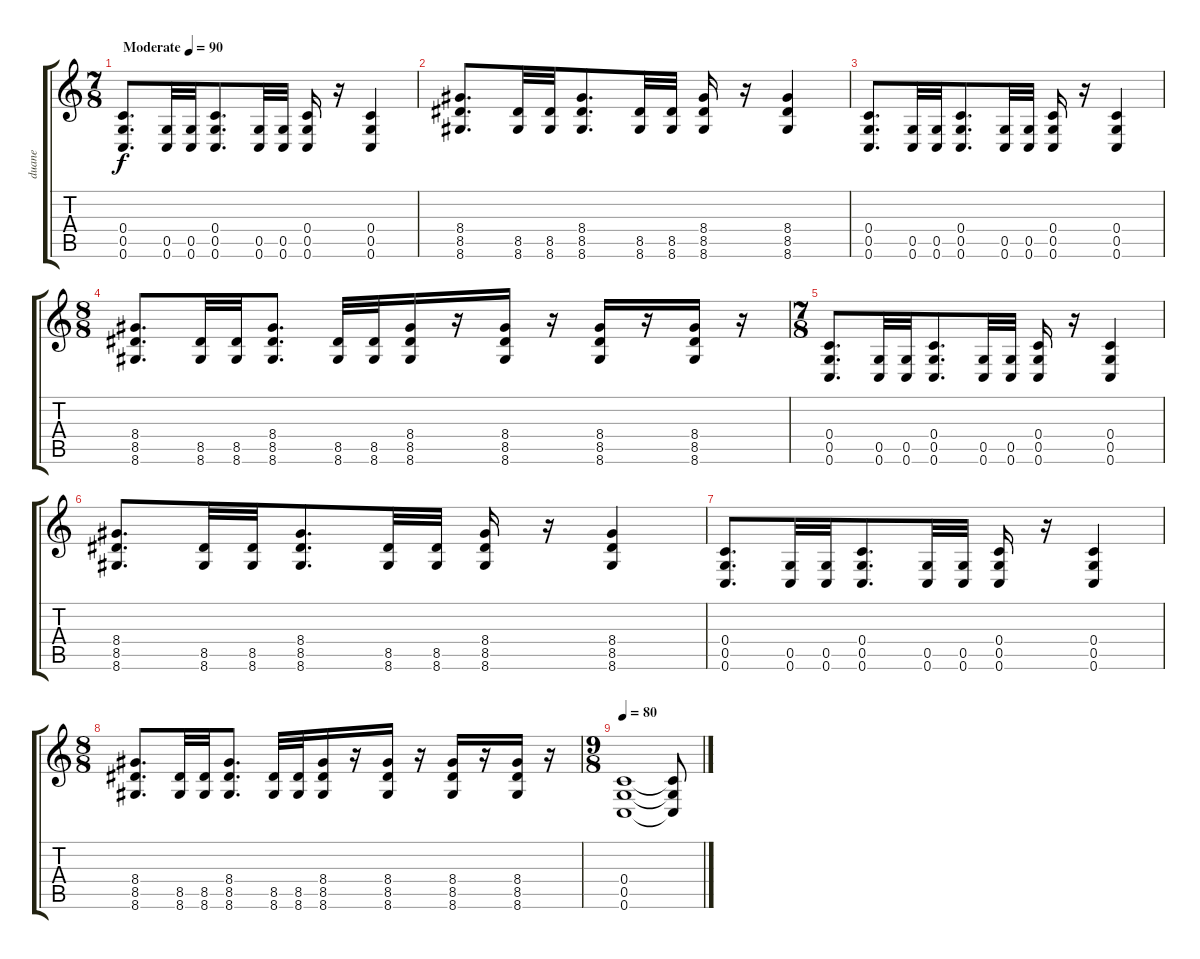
\track ("duane" "duane") {instrument distortionguitar}
\staff {score tabs}
\tuning (D4 A3 F3 C3 G2 C2) {hide}
\ts (7 8)
\tempo (90 "Moderate")
\clef g2
\ks c
(0.4 0.5 0.6).8{d dy f instrument distortionguitar} (0.5 0.6).32 (0.5 0.6).32 (0.4 0.5 0.6).8{d} (0.5 0.6).32 (0.5 0.6).32 (0.4 0.5 0.6).16 r.16 (0.4 0.5 0.6).4 |
(8.4 8.5 8.6).8{d} (8.5 8.6).32 (8.5 8.6).32 (8.4 8.5 8.6).8{d} (8.5 8.6).32 (8.5 8.6).32 (8.4 8.5 8.6).16 r.16 (8.4 8.5 8.6).4 |
(0.4 0.5 0.6).8{d} (0.5 0.6).32 (0.5 0.6).32 (0.4 0.5 0.6).8{d} (0.5 0.6).32 (0.5 0.6).32 (0.4 0.5 0.6).16 r.16 (0.4 0.5 0.6).4 |
\ts (8 8)
(8.4 8.5 8.6).8{d} (8.5 8.6).32 (8.5 8.6).32 (8.4 8.5 8.6).8{d} (8.5 8.6).32 (8.5 8.6).32 (8.4 8.5 8.6).16 r.16 (8.4 8.5 8.6).16 r.16 (8.4 8.5 8.6).16 r.16 (8.4 8.5 8.6).16 r.16 |
\ts (7 8)
(0.4 0.5 0.6).8{d} (0.5 0.6).32 (0.5 0.6).32 (0.4 0.5 0.6).8{d} (0.5 0.6).32 (0.5 0.6).32 (0.4 0.5 0.6).16 r.16 (0.4 0.5 0.6).4 |
(8.4 8.5 8.6).8{d} (8.5 8.6).32 (8.5 8.6).32 (8.4 8.5 8.6).8{d} (8.5 8.6).32 (8.5 8.6).32 (8.4 8.5 8.6).16 r.16 (8.4 8.5 8.6).4 |
(0.4 0.5 0.6).8{d} (0.5 0.6).32 (0.5 0.6).32 (0.4 0.5 0.6).8{d} (0.5 0.6).32 (0.5 0.6).32 (0.4 0.5 0.6).16 r.16 (0.4 0.5 0.6).4 |
\ts (8 8)
(8.4 8.5 8.6).8{d} (8.5 8.6).32 (8.5 8.6).32 (8.4 8.5 8.6).8{d} (8.5 8.6).32 (8.5 8.6).32 (8.4 8.5 8.6).16 r.16 (8.4 8.5 8.6).16 r.16 (8.4 8.5 8.6).16 r.16 (8.4 8.5 8.6).16 r.16 |
\ts (9 8)
\tempo 80
(0.4 0.5 0.6).1 (0.4{t} 0.5{t} 0.6{t}).8
